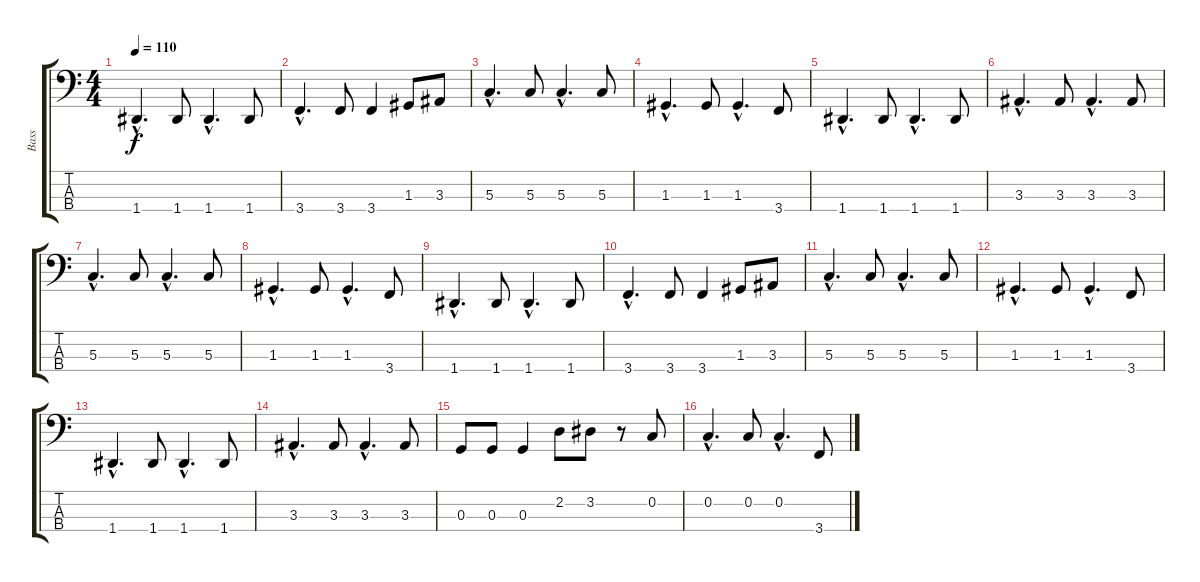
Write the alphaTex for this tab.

\track ("Bass" "Bass") {instrument electricbassfinger}
\staff {score tabs}
\tuning (F2 C2 G1 D1) {hide}
\ts (4 4)
\tempo 110
\clef f4
\ks c
1.4{hac}.4{d dy f} 1.4.8 1.4{hac}.4{d} 1.4.8 |
3.4{hac}.4{d} 3.4.8 3.4.4 1.3.8 3.3.8 |
5.3{hac}.4{d} 5.3.8 5.3{hac}.4{d} 5.3.8 |
1.3{hac}.4{d} 1.3.8 1.3{hac}.4{d} 3.4.8 |
1.4{hac}.4{d} 1.4.8 1.4{hac}.4{d} 1.4.8 |
3.3{hac}.4{d} 3.3.8 3.3{hac}.4{d} 3.3.8 |
5.3{hac}.4{d} 5.3.8 5.3{hac}.4{d} 5.3.8 |
1.3{hac}.4{d} 1.3.8 1.3{hac}.4{d} 3.4.8 |
1.4{hac}.4{d} 1.4.8 1.4{hac}.4{d} 1.4.8 |
3.4{hac}.4{d} 3.4.8 3.4.4 1.3.8 3.3.8 |
5.3{hac}.4{d} 5.3.8 5.3{hac}.4{d} 5.3.8 |
1.3{hac}.4{d} 1.3.8 1.3{hac}.4{d} 3.4.8 |
1.4{hac}.4{d} 1.4.8 1.4{hac}.4{d} 1.4.8 |
3.3{hac}.4{d} 3.3.8 3.3{hac}.4{d} 3.3.8 |
0.3.8 0.3.8 0.3.4 2.2.8 3.2.8 r.8 0.2.8 |
0.2{hac}.4{d} 0.2.8 0.2{hac}.4{d} 3.4.8
